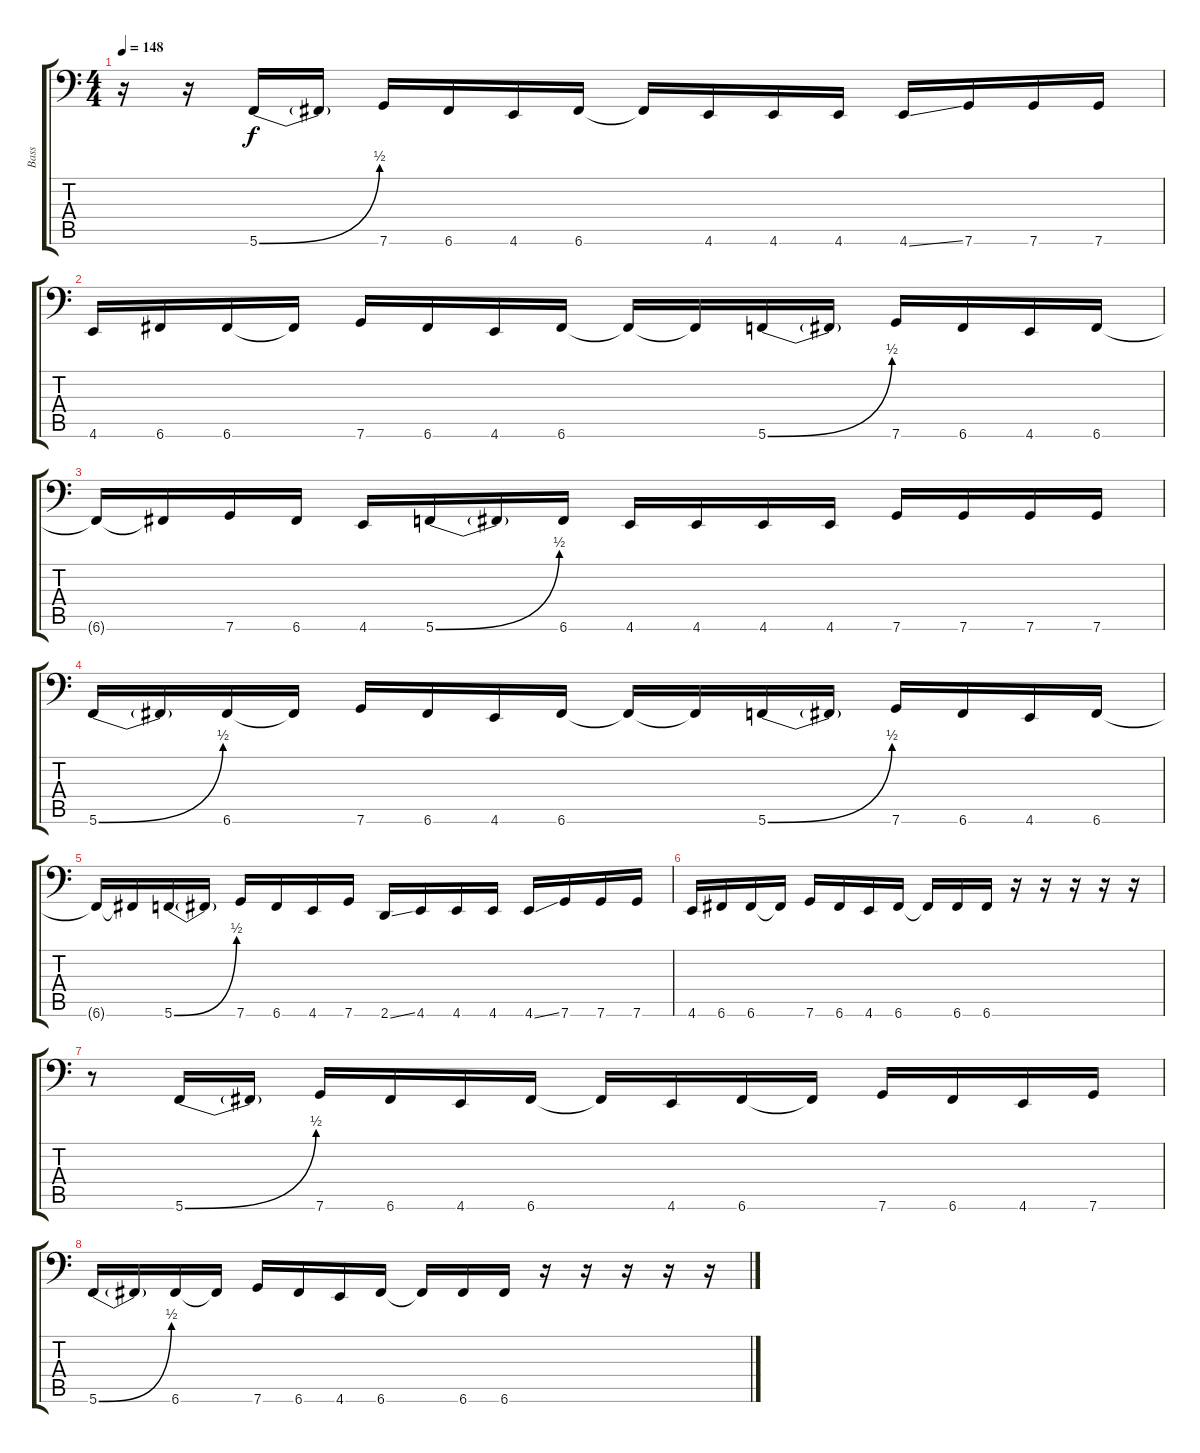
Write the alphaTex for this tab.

\track ("Bass" "Bass") {instrument electricbassfinger}
\staff {score tabs}
\tuning (D3 A2 F2 C2 G1 C1) {hide}
\ts (4 4)
\tempo 148
\clef f4
\ks c
r.16{dy f} r.16 5.6{be (bend 0 0 60 2)}.16 5.6{t}.16 7.6.16 6.6.16 4.6.16 6.6.16 6.6{t}.16 4.6.16 4.6.16 4.6.16 4.6{ss}.16 7.6.16 7.6.16 7.6.16 |
4.6.16 6.6.16 6.6.16 6.6{t}.16 7.6.16 6.6.16 4.6.16 6.6.16 6.6{t}.16 6.6{t}.16 5.6{be (bend 0 0 60 2)}.16 5.6{t}.16 7.6.16 6.6.16 4.6.16 6.6.16 |
6.6{t}.16 6.6{t}.16 7.6.16 6.6.16 4.6.16 5.6{be (bend 0 0 60 2)}.16 5.6{t}.16 6.6.16 4.6.16 4.6.16 4.6.16 4.6.16 7.6.16 7.6.16 7.6.16 7.6.16 |
5.6{be (bend 0 0 60 2)}.16 5.6{t}.16 6.6.16 6.6{t}.16 7.6.16 6.6.16 4.6.16 6.6.16 6.6{t}.16 6.6{t}.16 5.6{be (bend 0 0 60 2)}.16 5.6{t}.16 7.6.16 6.6.16 4.6.16 6.6.16 |
6.6{t}.16 6.6{t}.16 5.6{be (bend 0 0 60 2)}.16 5.6{t}.16 7.6.16 6.6.16 4.6.16 7.6.16 2.6{ss}.16 4.6.16 4.6.16 4.6.16 4.6{ss}.16 7.6.16 7.6.16 7.6.16 |
4.6.16 6.6.16 6.6.16 6.6{t}.16 7.6.16 6.6.16 4.6.16 6.6.16 6.6{t}.16 6.6.16 6.6.16 r.16 r.16 r.16 r.16 r.16 |
r.8 5.6{be (bend 0 0 60 2)}.16 5.6{t}.16 7.6.16 6.6.16 4.6.16 6.6.16 6.6{t}.16 4.6.16 6.6.16 6.6{t}.16 7.6.16 6.6.16 4.6.16 7.6.16 |
5.6{be (bend 0 0 60 2)}.16 5.6{t}.16 6.6.16 6.6{t}.16 7.6.16 6.6.16 4.6.16 6.6.16 6.6{t}.16 6.6.16 6.6.16 r.16 r.16 r.16 r.16 r.16
